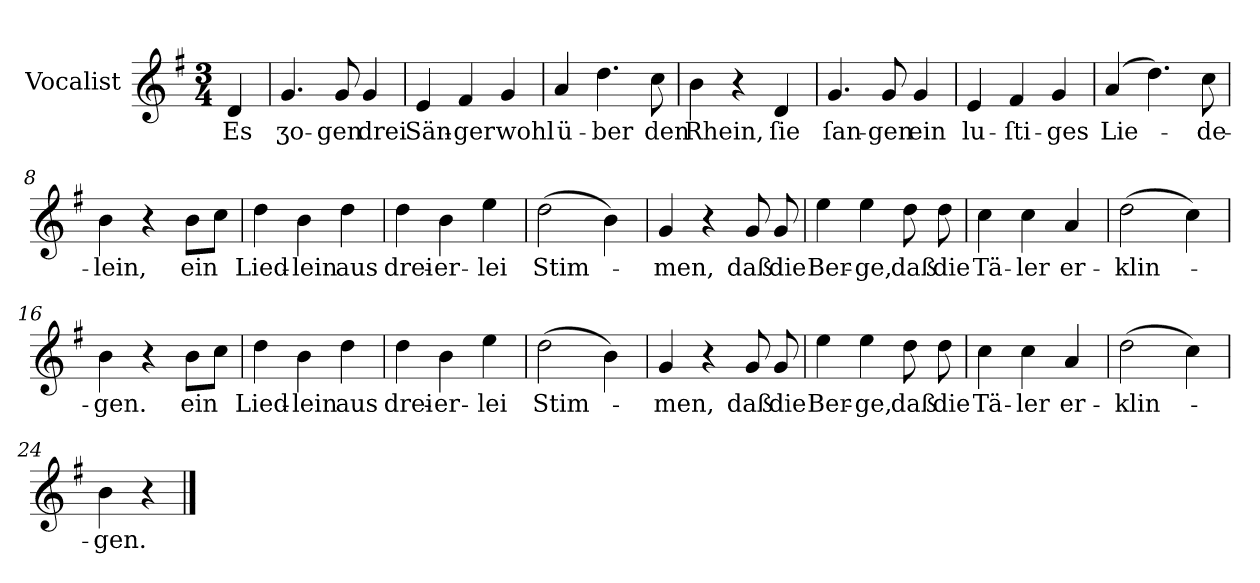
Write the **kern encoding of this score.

**kern	**text
*part1	*part1
*staff1	*staff1
*I"Vocalist	*
*k[f#]	*
*G:	*
*M3/4	*
=	=
4d	Es
=1	=1
4.g	ʒo-
8g	-gen
4g	drei
=2	=2
4e	Sän-
4f#	-ger
4g	wohl
=3	=3
4a	ü-
4.dd	-ber
8cc	den
=4	=4
4b	Rhein,
4r	.
4d	ſie
=5	=5
4.g	ſan-
8g	-gen
4g	ein
=6	=6
4e	lu-
4f#	-ſti-
4g	-ges
=7	=7
(4a	Lie-
4.dd)	.
8cc	-de-
=8	=8
4b	-lein,
4r	.
8bL	ein
8ccJ	.
=9	=9
4dd	Lied-
4b	-lein
4dd	aus
=10	=10
4dd	drei-
4b	-er-
4ee	-lei
=11	=11
(2dd	Stim-
4b)	.
=12	=12
4g	-men,
4r	.
8g	daß
8g	die
=13	=13
4ee	Ber-
4ee	-ge,
8dd	daß
8dd	die
=14	=14
4cc	Tä-
4cc	-ler
4a	er-
=15	=15
(2dd	-klin-
4cc)	.
=16	=16
4b	-gen.
4r	.
8bL	ein
8ccJ	.
=17	=17
4dd	Lied-
4b	-lein
4dd	aus
=18	=18
4dd	drei-
4b	-er-
4ee	-lei
=19	=19
(2dd	Stim-
4b)	.
=20	=20
4g	-men,
4r	.
8g	daß
8g	die
=21	=21
4ee	Ber-
4ee	-ge,
8dd	daß
8dd	die
=22	=22
4cc	Tä-
4cc	-ler
4a	er-
=23	=23
(2dd	-klin-
4cc)	.
=24	=24
4b	-gen.
4r	.
==	==
*-	*-
